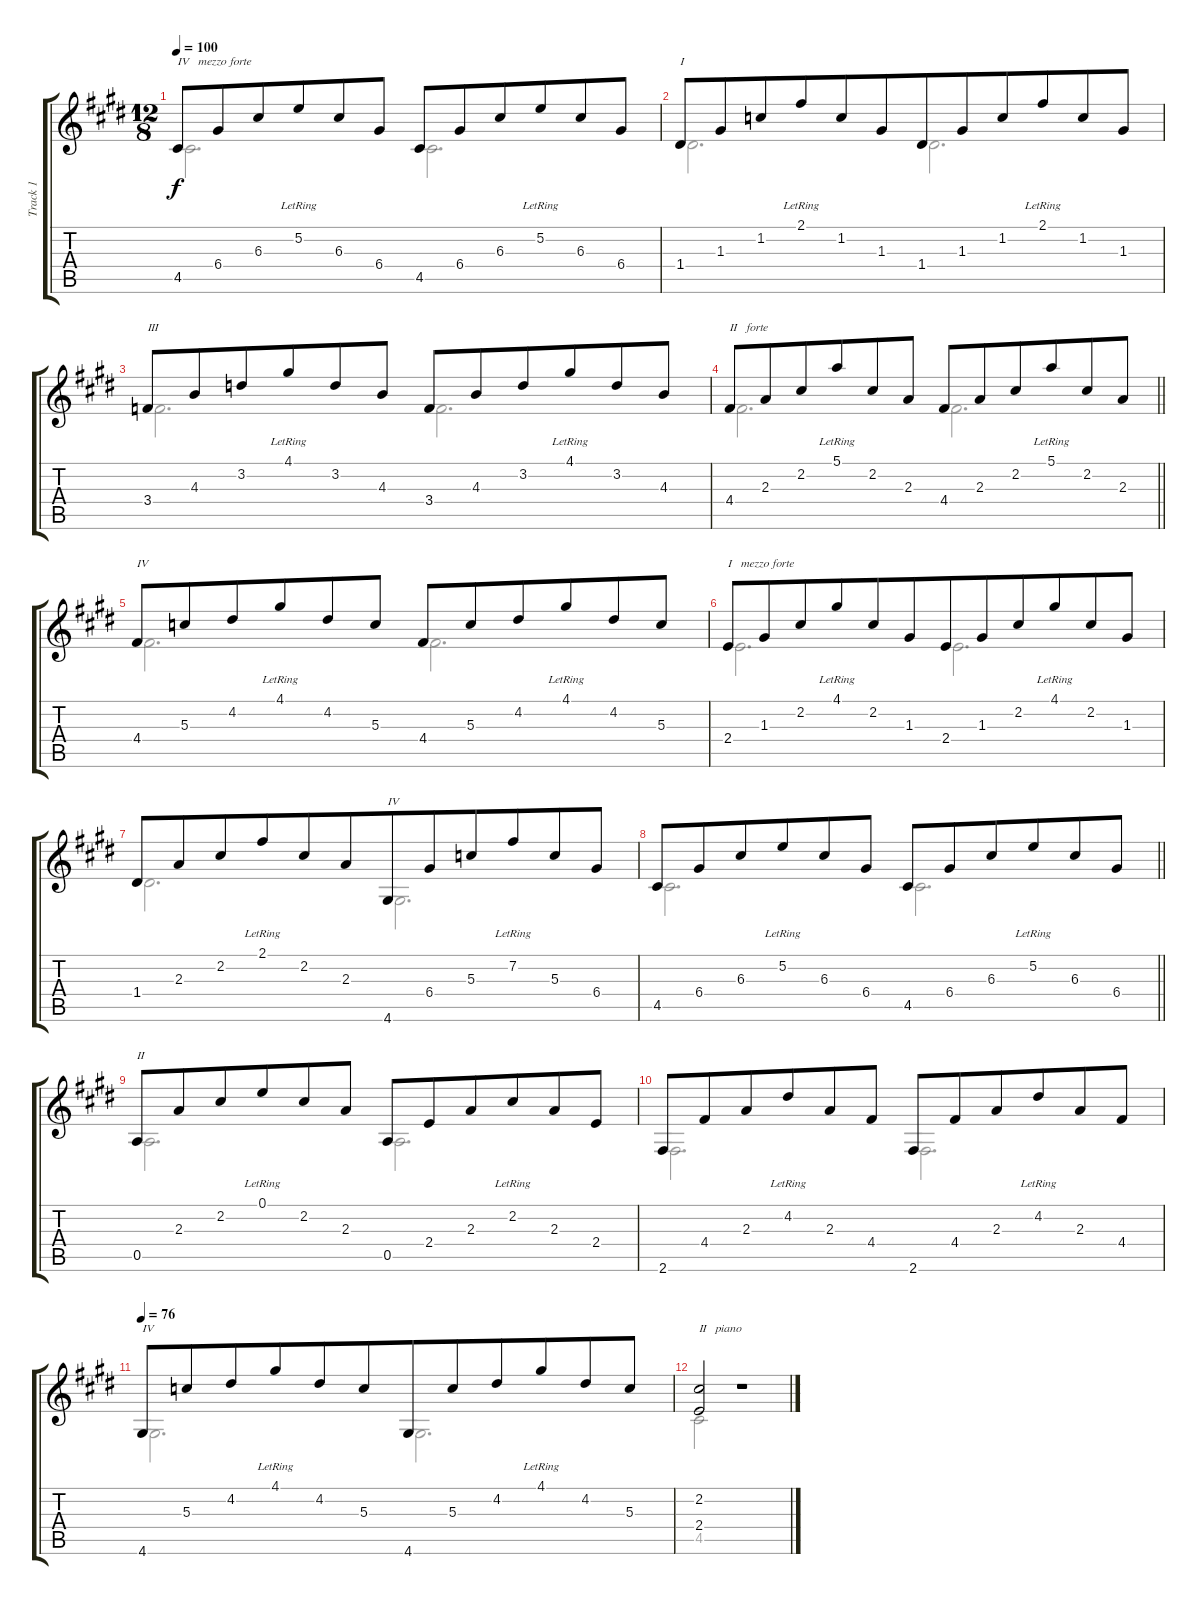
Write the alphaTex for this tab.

\track ("Track 1" "Track 1") {instrument acousticguitarsteel}
\staff {score tabs}
\tuning (E4 B3 G3 D3 A2 E2) {hide}
\voice
\ts (12 8)
\tempo 100
\clef g2
\ks c#minor
4.5.8{txt "IV   mezzo forte" dy f volume 12 instrument acousticguitarsteel} 6.4.8 6.3.8{beam merge} 5.2{lr}.8 6.3.8 6.4.8 4.5.8 6.4.8 6.3.8{beam merge} 5.2{lr}.8 6.3.8 6.4.8 |
1.4.8{txt "I"} 1.3.8 1.2.8{beam merge} 2.1{lr}.8{beam merge} 1.2.8 1.3.8{beam merge} 1.4.8{volume 16} 1.3.8 1.2.8{beam merge} 2.1{lr}.8{beam merge} 1.2.8 1.3.8 |
3.4.8{txt "III"} 4.3.8 3.2.8{beam merge} 4.1{lr}.8{beam merge} 3.2.8 4.3.8 3.4.8{beam merge} 4.3.8 3.2.8{beam merge} 4.1{lr}.8 3.2.8 4.3.8 |
\barLineRight lightlight
4.4.8{txt "II   forte"} 2.3.8 2.2.8{beam merge} 5.1{lr}.8{beam merge} 2.2.8 2.3.8 4.4.8 2.3.8 2.2.8{beam merge} 5.1{lr}.8{beam merge} 2.2.8 2.3.8 |
4.4.8{txt "IV" volume 12} 5.3.8 4.2.8{beam merge} 4.1{lr}.8{beam merge} 4.2.8 5.3.8 4.4.8 5.3.8 4.2.8{beam merge} 4.1{lr}.8{beam merge} 4.2.8 5.3.8 |
2.4.8{txt "I   mezzo forte"} 1.3.8 2.2.8{beam merge} 4.1{lr}.8{beam merge} 2.2.8 1.3.8{beam merge} 2.4.8 1.3.8 2.2.8{beam merge} 4.1{lr}.8{beam merge} 2.2.8 1.3.8 |
1.4.8 2.3.8 2.2.8{beam merge} 2.1{lr}.8{beam merge} 2.2.8 2.3.8{beam merge} 4.6.8{txt "IV"} 6.4.8 5.3.8{beam merge} 7.2{lr}.8 5.3.8 6.4.8 |
\barLineRight lightlight
4.5.8{volume 10} 6.4.8 6.3.8{beam merge} 5.2{lr}.8 6.3.8 6.4.8 4.5.8 6.4.8 6.3.8{beam merge} 5.2{lr}.8 6.3.8 6.4.8 |
0.5.8{txt "II"} 2.3.8 2.2.8{beam merge} 0.1{lr}.8 2.2.8 2.3.8 0.5.8 2.4.8{beam merge} 2.3.8{beam merge} 2.2{lr}.8 2.3.8 2.4.8 |
2.6.8 4.4.8 2.3.8{beam merge} 4.2{lr}.8 2.3.8 4.4.8 2.6.8 4.4.8 2.3.8{beam merge} 4.2{lr}.8 2.3.8 4.4.8 |
\tempo 76
4.6.8{txt "IV"} 5.3.8{beam merge} 4.2.8{beam merge} 4.1{lr}.8 4.2.8 5.3.8{beam merge} 4.6.8 5.3.8{beam merge} 4.2.8{beam merge} 4.1{lr}.8 4.2.8 5.3.8 |
(2.2 2.4).2{txt "II   piano" volume 8} r.1
\voice
\clef g2
\ottava regular
\simile none
\ks c#minor
4.5.2{d dy f} 4.5.2{d} |
1.4.2{d} 1.4.2{d} |
3.4.2{d} 3.4.2{d} |
\barLineRight lightlight
4.4.2{d} 4.4.2{d} |
4.4.2{d} 4.4.2{d} |
2.4.2{d} 2.4.2{d} |
1.4.2{d} 4.6.2{d} |
\barLineRight lightlight
4.5.2{d} 4.5.2{d} |
0.5.2{d} 0.5.2{d} |
2.6.2{d} 2.6.2{d} |
4.6.2{d} 4.6.2{d} |
4.5.2 r.1
